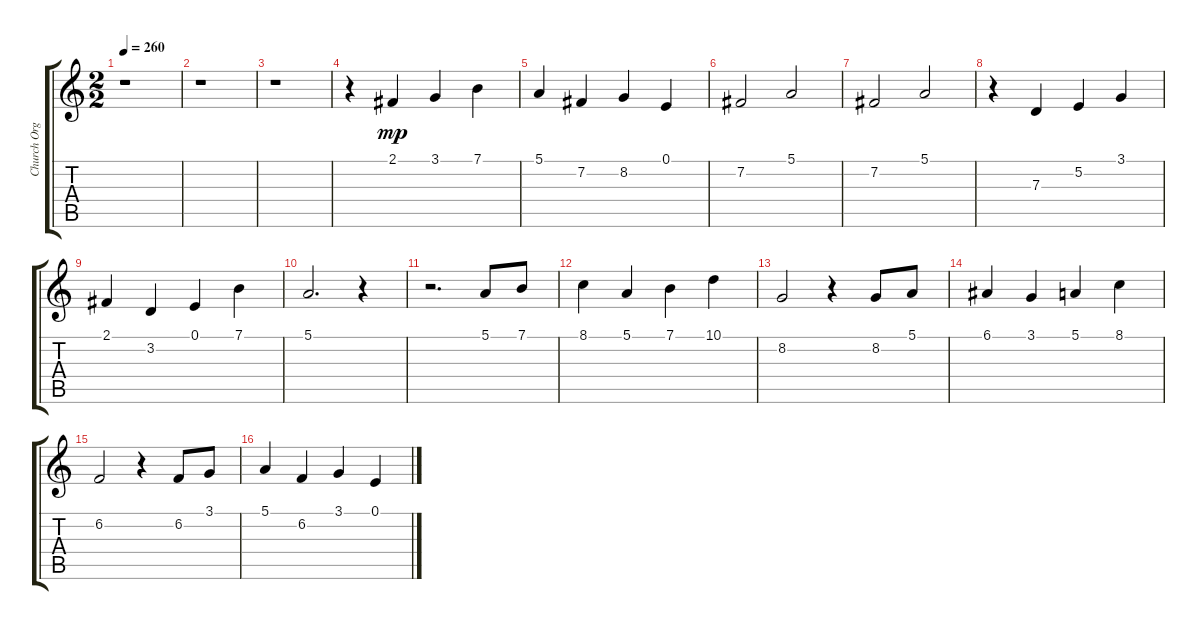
\track ("Church Organ" "Church Org") {instrument churchorgan}
\staff {score tabs}
\tuning (E4 B3 G3 D3 A2 E2) {hide}
\ts (2 2)
\tempo 260
\clef g2
\ks c
r.1{dy mp} |
r.1 |
r.1 |
r.4 2.1.4 3.1.4 7.1.4 |
5.1.4 7.2.4 8.2.4 0.1.4 |
7.2.2 5.1.2 |
7.2.2 5.1.2 |
r.4 7.3.4 5.2.4 3.1.4 |
2.1.4 3.2.4 0.1.4 7.1.4 |
5.1.2{d} r.4 |
r.2{d} 5.1.8 7.1.8 |
8.1.4 5.1.4 7.1.4 10.1.4 |
8.2.2 r.4 8.2.8 5.1.8 |
6.1.4 3.1.4 5.1.4 8.1.4 |
6.2.2 r.4 6.2.8 3.1.8 |
5.1.4 6.2.4 3.1.4 0.1.4
